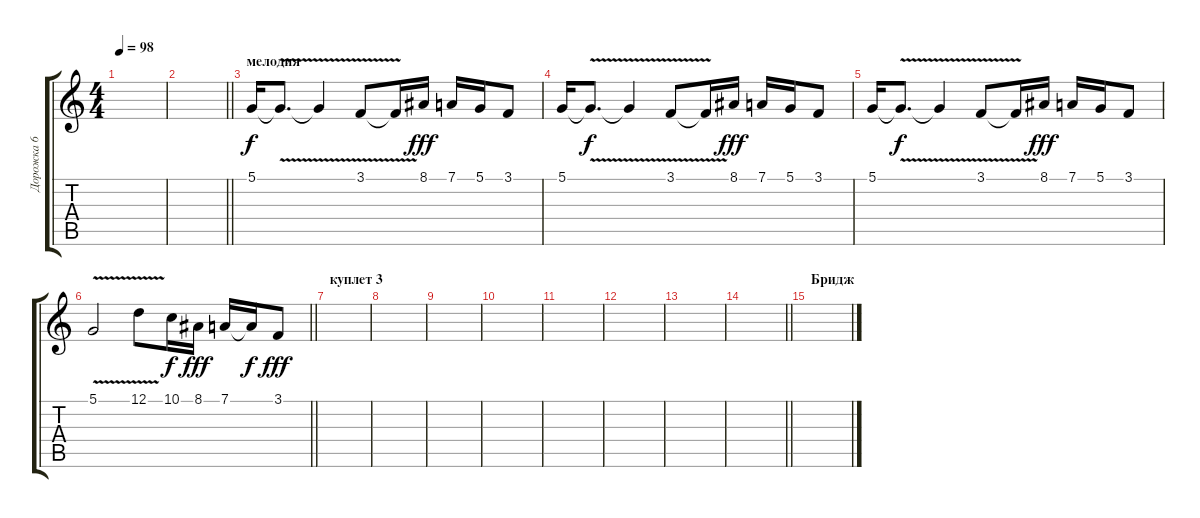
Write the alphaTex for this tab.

\track ("Дорожка 6" "Дорожка 6") {instrument accordion}
\staff {score tabs}
\tuning (D4 A3 F3 C3 G2 D2) {hide}
\ts (4 4)
\tempo 98
\clef g2
\ks c
|
\barLineRight lightlight
|
\section ("" "мелодия")
5.1.16 5.1{v t}.8{d dy f} 5.1{t}.4 3.1{v}.8 3.1{t}.16 8.1.16{dy fff} 7.1.16 5.1.16 3.1.8 |
5.1.16 5.1{v t}.8{d dy f} 5.1{t}.4 3.1{v}.8 3.1{t}.16 8.1.16{dy fff} 7.1.16 5.1.16 3.1.8 |
5.1.16 5.1{v t}.8{d dy f} 5.1{t}.4 3.1{v}.8 3.1{t}.16 8.1.16{dy fff} 7.1.16 5.1.16 3.1.8 |
\barLineRight lightlight
5.1{v}.2 12.1{v}.8 10.1.16{dy f} 8.1.16{dy fff} 7.1.16 7.1{t}.16{dy f} 3.1.8{dy fff} |
\section ("" "куплет 3")
|
|
|
|
|
|
|
\barLineRight lightlight
|
\section ("" "Бридж")
